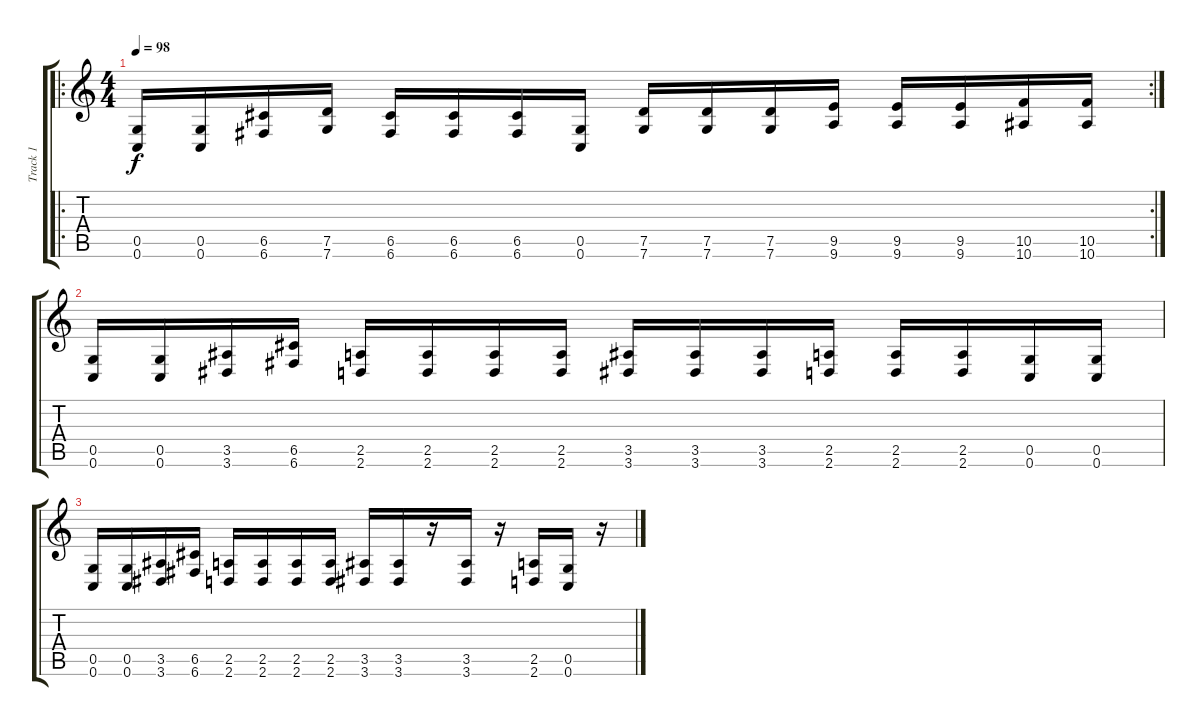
\track ("Track 1" "Track 1") {instrument overdrivenguitar}
\staff {score tabs}
\tuning (D4 A3 F3 C3 G2 C2) {hide}
\ro
\rc 2
\ts (4 4)
\tempo 98
\clef g2
\ks c
(0.5 0.6).16{dy f} (0.5 0.6).16 (6.5 6.6).16 (7.5 7.6).16 (6.5 6.6).16 (6.5 6.6).16 (6.5 6.6).16 (0.5 0.6).16 (7.5 7.6).16 (7.5 7.6).16 (7.5 7.6).16 (9.5 9.6).16 (9.5 9.6).16 (9.5 9.6).16 (10.5 10.6).16 (10.5 10.6).16 |
(0.5 0.6).16 (0.5 0.6).16 (3.5 3.6).16 (6.5 6.6).16 (2.5 2.6).16 (2.5 2.6).16 (2.5 2.6).16 (2.5 2.6).16 (3.5 3.6).16 (3.5 3.6).16 (3.5 3.6).16 (2.5 2.6).16 (2.5 2.6).16 (2.5 2.6).16 (0.5 0.6).16 (0.5 0.6).16 |
(0.5 0.6).16 (0.5 0.6).16 (3.5 3.6).16 (6.5 6.6).16 (2.5 2.6).16 (2.5 2.6).16 (2.5 2.6).16 (2.5 2.6).16 (3.5 3.6).16 (3.5 3.6).16 r.16 (3.5 3.6).16 r.16 (2.5 2.6).16 (0.5 0.6).16 r.16
